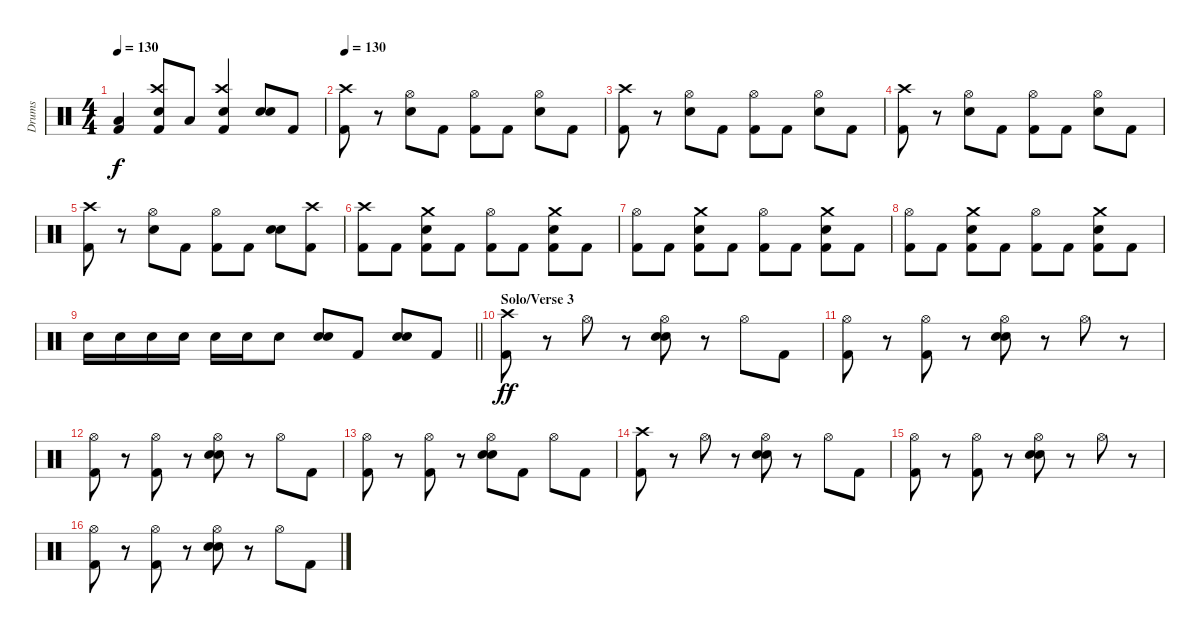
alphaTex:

\track ("Drums" "Drums") {instrument percussion}
\staff {score}
\articulation defaults
\ts (4 4)
\tempo 130
\clef neutral
\ks c
("Low Floor Tom (hit)" "Kick (hit) 2").4{dy f} ("Crash high (hit)" "Electric Snare (hit)" "Kick (hit) 2").8 "Low Floor Tom (hit)".8 ("Crash high (hit)" "Electric Snare (hit)" "Kick (hit) 2").4 ("Electric Snare (hit)" "Electric Snare (hit)").8{bd 240} "Kick (hit) 2".8 |
\tempo 130
("Crash high (hit)" "Kick (hit) 2").8 r.8 ("Hi-Hat (open)" "Electric Snare (hit)").8 "Kick (hit) 2".8 ("Hi-Hat (open)" "Kick (hit) 2").8 "Kick (hit) 2".8 ("Hi-Hat (open)" "Electric Snare (hit)").8 "Kick (hit) 2".8 |
("Crash high (hit)" "Kick (hit) 2").8 r.8 ("Hi-Hat (open)" "Electric Snare (hit)").8 "Kick (hit) 2".8 ("Hi-Hat (open)" "Kick (hit) 2").8 "Kick (hit) 2".8 ("Hi-Hat (open)" "Electric Snare (hit)").8 "Kick (hit) 2".8 |
("Crash high (hit)" "Kick (hit) 2").8 r.8 ("Hi-Hat (open)" "Electric Snare (hit)").8 "Kick (hit) 2".8 ("Hi-Hat (open)" "Kick (hit) 2").8 "Kick (hit) 2".8 ("Hi-Hat (open)" "Electric Snare (hit)").8 "Kick (hit) 2".8 |
("Crash high (hit)" "Kick (hit) 2").8 r.8 ("Hi-Hat (open)" "Electric Snare (hit)").8 "Kick (hit) 2".8 ("Hi-Hat (open)" "Kick (hit) 2").8 "Kick (hit) 2".8 ("Electric Snare (hit)" "Electric Snare (hit)").8{bd 240} ("Crash high (hit)" "Kick (hit) 2").8 |
("Crash high (hit)" "Kick (hit) 2").8 "Kick (hit) 2".8 ("Crash medium (hit)" "Electric Snare (hit)" "Kick (hit) 2").8 "Kick (hit) 2".8 ("Hi-Hat (open)" "Kick (hit) 2").8 "Kick (hit) 2".8 ("Crash medium (hit)" "Electric Snare (hit)" "Kick (hit) 2").8 "Kick (hit) 2".8 |
("Hi-Hat (open)" "Kick (hit) 2").8 "Kick (hit) 2".8 ("Crash medium (hit)" "Electric Snare (hit)" "Kick (hit) 2").8 "Kick (hit) 2".8 ("Hi-Hat (open)" "Kick (hit) 2").8 "Kick (hit) 2".8 ("Crash medium (hit)" "Electric Snare (hit)" "Kick (hit) 2").8 "Kick (hit) 2".8 |
("Hi-Hat (open)" "Kick (hit) 2").8 "Kick (hit) 2".8 ("Crash medium (hit)" "Electric Snare (hit)" "Kick (hit) 2").8 "Kick (hit) 2".8 ("Hi-Hat (open)" "Kick (hit) 2").8 "Kick (hit) 2".8 ("Crash medium (hit)" "Electric Snare (hit)" "Kick (hit) 2").8 "Kick (hit) 2".8 |
\barLineRight lightlight "Electric Snare (hit)".16 "Electric Snare (hit)".16 "Electric Snare (hit)".16 "Electric Snare (hit)".16 "Electric Snare (hit)".16 "Electric Snare (hit)".16 "Electric Snare (hit)".8
("Electric Snare (hit)" "Electric Snare (hit)").8{bd 240} "Kick (hit) 2".8 ("Electric Snare (hit)" "Electric Snare (hit)").8{bd 240} "Kick (hit) 2".8 |
\section ("" "Solo/Verse 3")
("Crash high (hit)" "Kick (hit) 2").8{dy ff} r.8 "Hi-Hat (open)".8 r.8 ("Hi-Hat (open)" "Electric Snare (hit)" "Electric Snare (hit)").8 r.8 "Hi-Hat (open)".8 "Kick (hit) 2".8 |
("Hi-Hat (open)" "Kick (hit) 2").8 r.8 ("Hi-Hat (open)" "Kick (hit) 2").8 r.8 ("Hi-Hat (open)" "Electric Snare (hit)" "Electric Snare (hit)").8 r.8 "Hi-Hat (open)".8 r.8 |
("Hi-Hat (open)" "Kick (hit) 2").8 r.8 ("Hi-Hat (open)" "Kick (hit) 2").8 r.8 ("Hi-Hat (open)" "Electric Snare (hit)" "Electric Snare (hit)").8 r.8 "Hi-Hat (open)".8 "Kick (hit) 2".8 |
("Hi-Hat (open)" "Kick (hit) 2").8 r.8 ("Hi-Hat (open)" "Kick (hit) 2").8 r.8 ("Hi-Hat (open)" "Electric Snare (hit)" "Electric Snare (hit)").8 "Kick (hit) 2".8 "Hi-Hat (open)".8 "Kick (hit) 2".8 |
("Crash high (hit)" "Kick (hit) 2").8 r.8 "Hi-Hat (open)".8 r.8 ("Hi-Hat (open)" "Electric Snare (hit)" "Electric Snare (hit)").8 r.8 "Hi-Hat (open)".8 "Kick (hit) 2".8 |
("Hi-Hat (open)" "Kick (hit) 2").8 r.8 ("Hi-Hat (open)" "Kick (hit) 2").8 r.8 ("Hi-Hat (open)" "Electric Snare (hit)" "Electric Snare (hit)").8 r.8 "Hi-Hat (open)".8 r.8 |
("Hi-Hat (open)" "Kick (hit) 2").8 r.8 ("Hi-Hat (open)" "Kick (hit) 2").8 r.8 ("Hi-Hat (open)" "Electric Snare (hit)" "Electric Snare (hit)").8 r.8 "Hi-Hat (open)".8 "Kick (hit) 2".8
